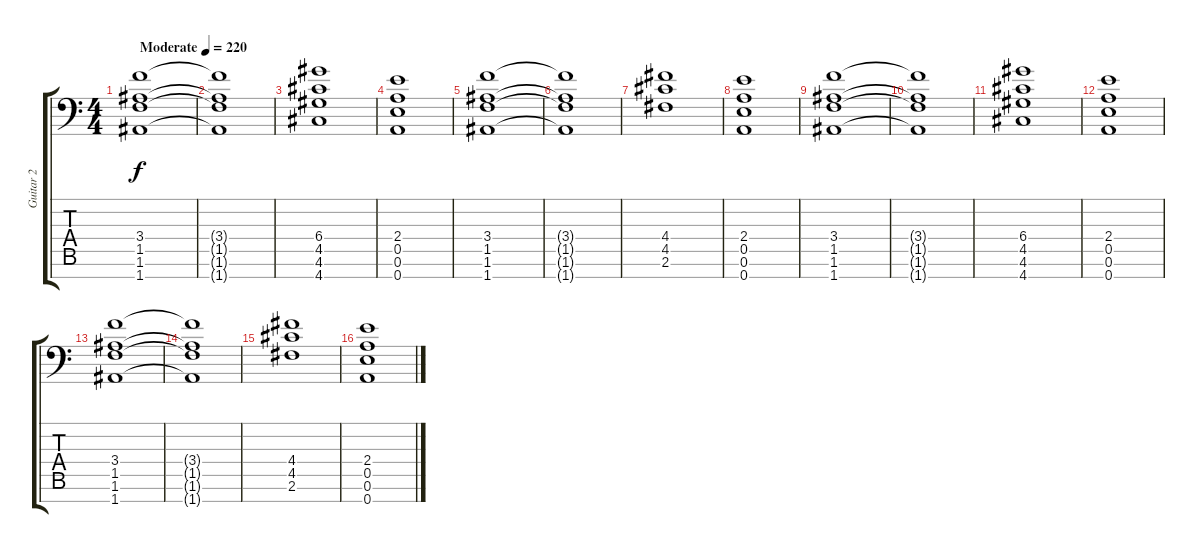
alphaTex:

\track ("Guitar 2" "Guitar 2") {instrument distortionguitar}
\staff {score tabs}
\tuning (E4 B3 G3 D3 A2 E2 A1) {hide}
\ts (4 4)
\tempo (220 "Moderate")
\clef f4
\ks c
(3.4 1.5 1.6 1.7).1{dy f instrument distortionguitar} |
(3.4{t} 1.5{t} 1.6{t} 1.7{t}).1 |
(6.4 4.5 4.6 4.7).1 |
(2.4 0.5 0.6 0.7).1 |
(3.4 1.5 1.6 1.7).1 |
(3.4{t} 1.5{t} 1.6{t} 1.7{t}).1 |
(4.4 4.5 2.6).1 |
(2.4 0.5 0.6 0.7).1 |
(3.4 1.5 1.6 1.7).1 |
(3.4{t} 1.5{t} 1.6{t} 1.7{t}).1 |
(6.4 4.5 4.6 4.7).1 |
(2.4 0.5 0.6 0.7).1 |
(3.4 1.5 1.6 1.7).1 |
(3.4{t} 1.5{t} 1.6{t} 1.7{t}).1 |
(4.4 4.5 2.6).1 |
(2.4 0.5 0.6 0.7).1
